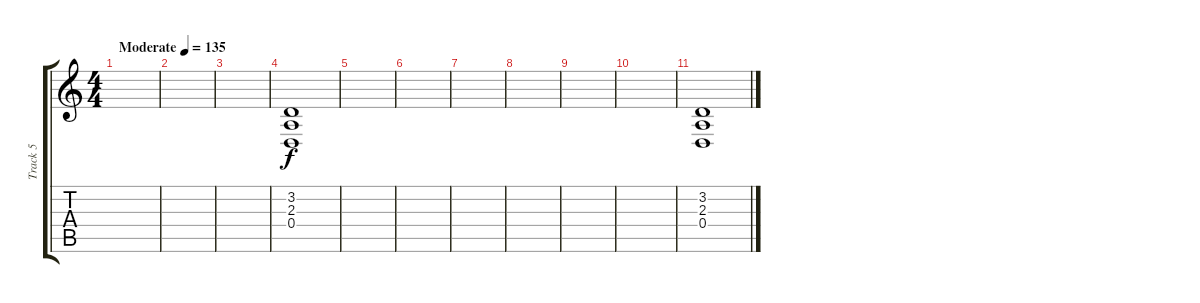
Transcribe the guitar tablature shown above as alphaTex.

\track ("Track 5" "Track 5") {instrument pad4choir}
\staff {score tabs}
\tuning (E4 B3 G3 D3 A2 E2) {hide}
\ts (4 4)
\tempo (135 "Moderate")
\clef g2
\ks c
|
|
|
(3.2 2.3 0.4).1 |
|
|
|
|
|
|
(3.2 2.3 0.4).1
